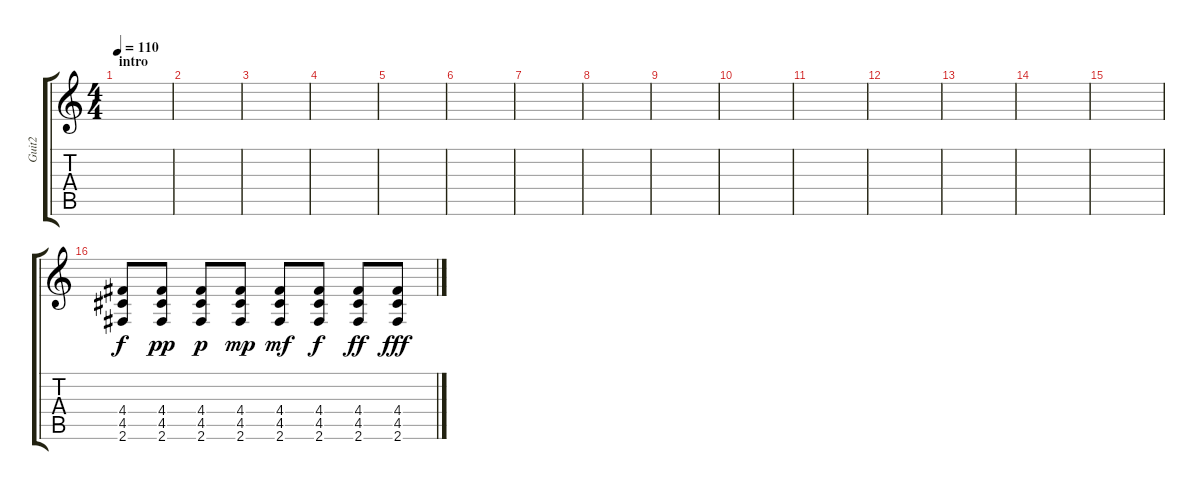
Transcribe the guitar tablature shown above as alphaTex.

\track ("Guit2" "Guit2") {instrument overdrivenguitar}
\staff {score tabs}
\tuning (E4 B3 G3 D3 A2 E2) {hide}
\ts (4 4)
\section ("" "intro")
\tempo 110
\clef g2
\ks c
|
|
|
|
|
|
|
|
|
|
|
|
|
|
|
(4.4 4.5 2.6).8 (4.4 4.5 2.6).8{dy pp} (4.4 4.5 2.6).8{dy p} (4.4 4.5 2.6).8{dy mp} (4.4 4.5 2.6).8{dy mf} (4.4 4.5 2.6).8{dy f} (4.4 4.5 2.6).8{dy ff} (4.4 4.5 2.6).8{dy fff}
